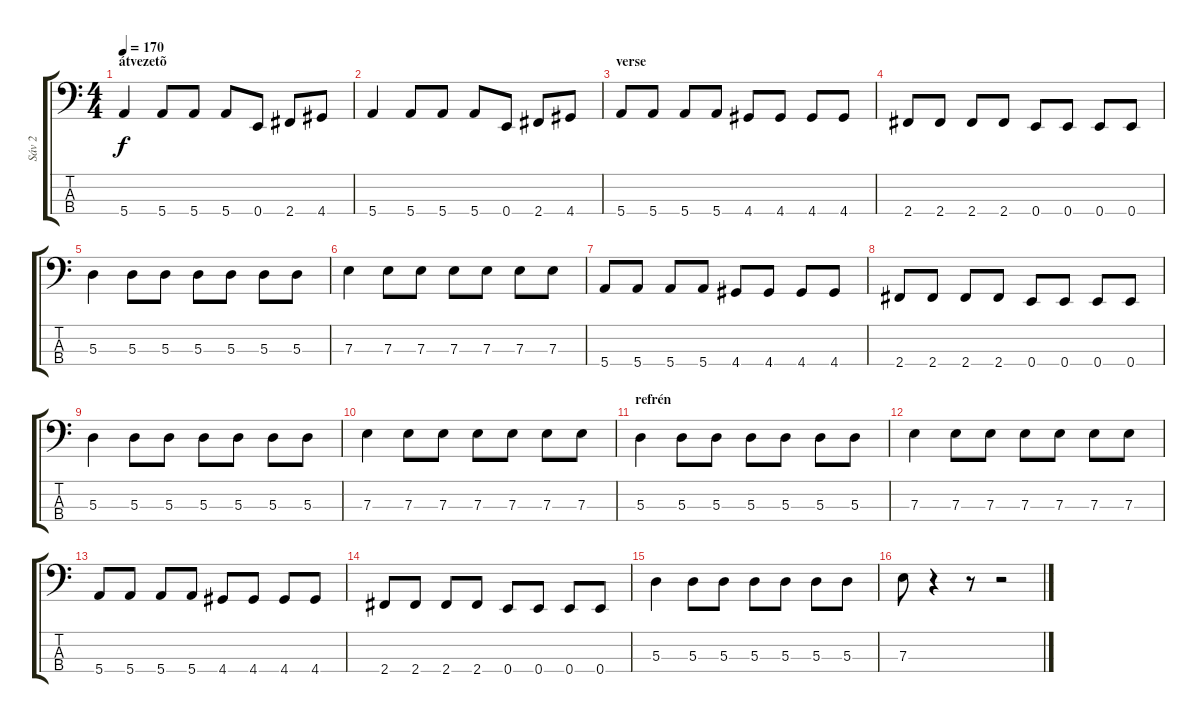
\track ("Sáv 2" "Sáv 2") {instrument electricbasspick}
\staff {score tabs}
\tuning (G2 D2 A1 E1) {hide}
\ts (4 4)
\section ("" "átvezetõ")
\tempo 170
\clef f4
\ks c
5.4.4{dy f} 5.4.8 5.4.8 5.4.8 0.4.8 2.4.8 4.4.8 |
5.4.4 5.4.8 5.4.8 5.4.8 0.4.8 2.4.8 4.4.8 |
\section ("" "verse")
5.4.8 5.4.8 5.4.8 5.4.8 4.4.8 4.4.8 4.4.8 4.4.8 |
2.4.8 2.4.8 2.4.8 2.4.8 0.4.8 0.4.8 0.4.8 0.4.8 |
5.3.4 5.3.8 5.3.8 5.3.8 5.3.8 5.3.8 5.3.8 |
7.3.4 7.3.8 7.3.8 7.3.8 7.3.8 7.3.8 7.3.8 |
5.4.8 5.4.8 5.4.8 5.4.8 4.4.8 4.4.8 4.4.8 4.4.8 |
2.4.8 2.4.8 2.4.8 2.4.8 0.4.8 0.4.8 0.4.8 0.4.8 |
5.3.4 5.3.8 5.3.8 5.3.8 5.3.8 5.3.8 5.3.8 |
7.3.4 7.3.8 7.3.8 7.3.8 7.3.8 7.3.8 7.3.8 |
\section ("" "refrén")
5.3.4 5.3.8 5.3.8 5.3.8 5.3.8 5.3.8 5.3.8 |
7.3.4 7.3.8 7.3.8 7.3.8 7.3.8 7.3.8 7.3.8 |
5.4.8 5.4.8 5.4.8 5.4.8 4.4.8 4.4.8 4.4.8 4.4.8 |
2.4.8 2.4.8 2.4.8 2.4.8 0.4.8 0.4.8 0.4.8 0.4.8 |
5.3.4 5.3.8 5.3.8 5.3.8 5.3.8 5.3.8 5.3.8 |
7.3.8 r.4 r.8 r.2
